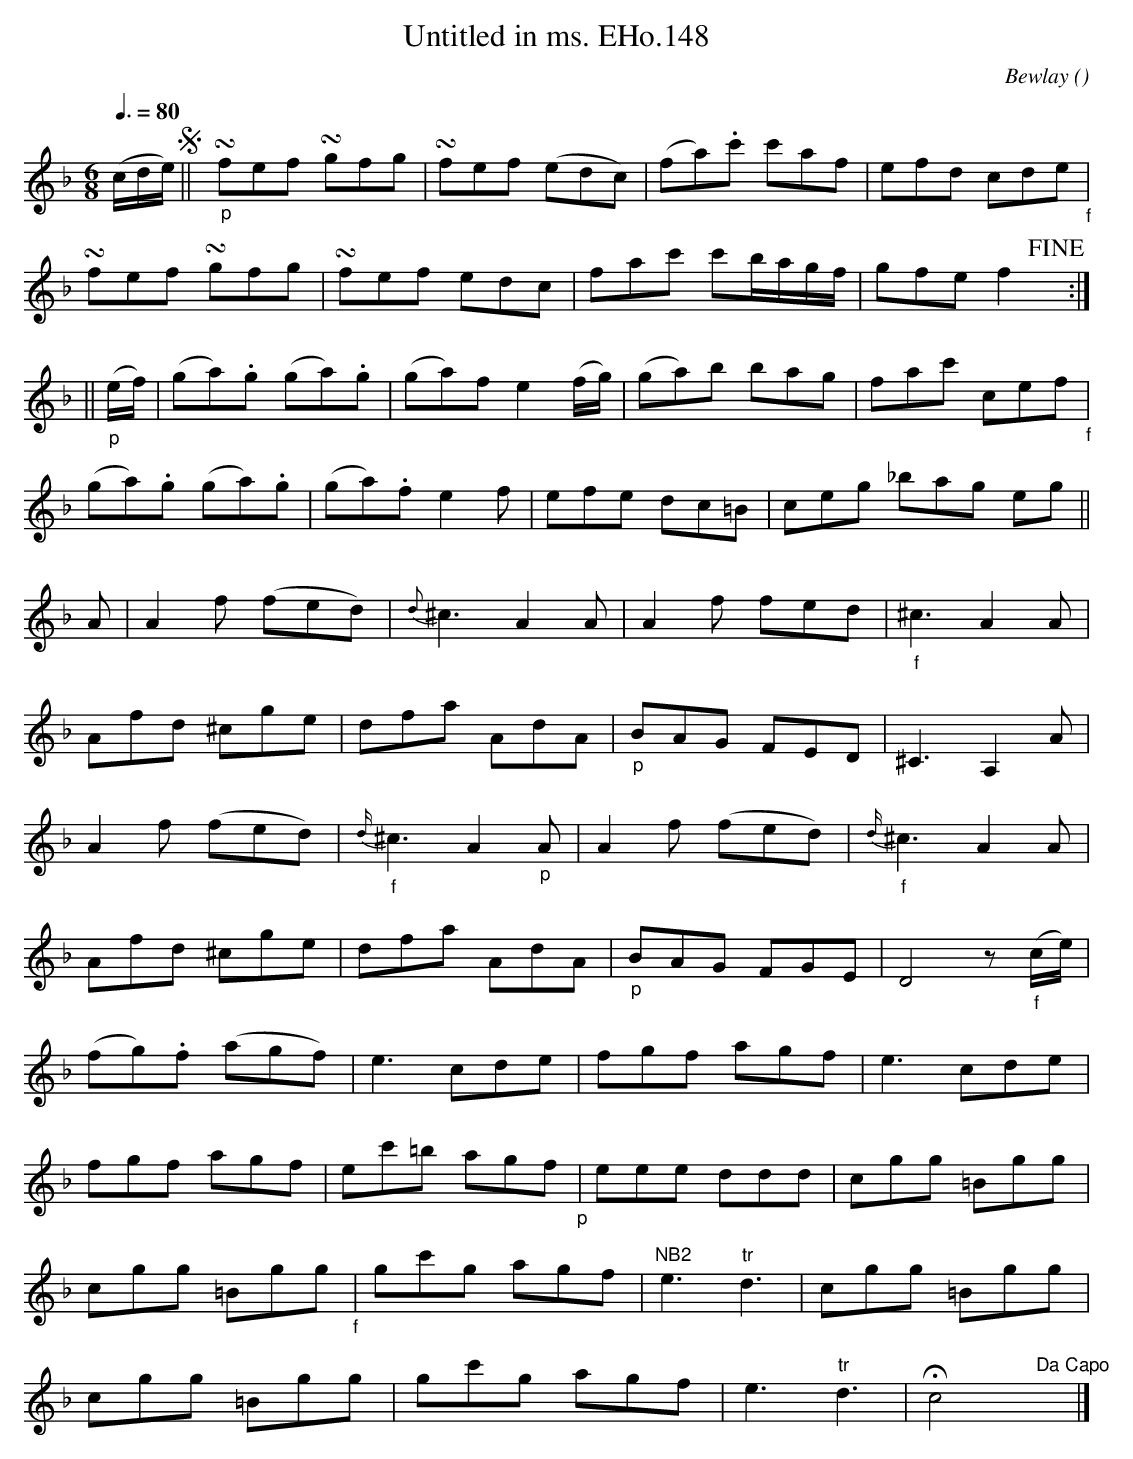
X:1
T:Untitled in ms. EHo.148
M:6/8
L:1/8
Q:3/8=80
C:Bewlay
O:
K:F
(c/d/e/) !segno!||y "_p"!turn!fef !turn!gfg | !turn!fef (edc)| (fa).c' c'af | efd cde"_f" |
!turn!fef !turn!gfg | !turn!fef edc | fac' c'b/a/g/f/ | gfe f2!fine!y :|
|| "_p"(e/f/) | (ga).g (ga).g | (ga)f e2(f/g/) | (ga)b bag | fac' cef"_f" |
(ga).g (ga).g | (ga).f e2f | efe dc=B | ceg _bag segno ||
A |A2f (fed)  | {d}^c3A2A | A2f fed | "_f"^c3 A2A |
Afd ^cge | dfa AdA | "_p"BAG FED | ^C3A,2A |
A2f (fed) | {d/}"_f"^c3A2"_p"A | A2f (fed) |{d/} "_f"^c3A2A |
Afd ^cge | dfa AdA | "_p"BAG FGE | D4z"_f"(c/e/) |
(fg).f (agf) | e3cde | fgf agf | e3cde |
fgf agf | ec'=b agf"_p" | eee ddd | cgg =Bgg |
cgg =Bgg"_f" | gc'g agf | "NB2"e3"tr"d3 | cgg =Bgg |
cgg =Bgg | gc'g agf | e3"tr"d3 | !fermata!c4"Da Capo"yy |]
